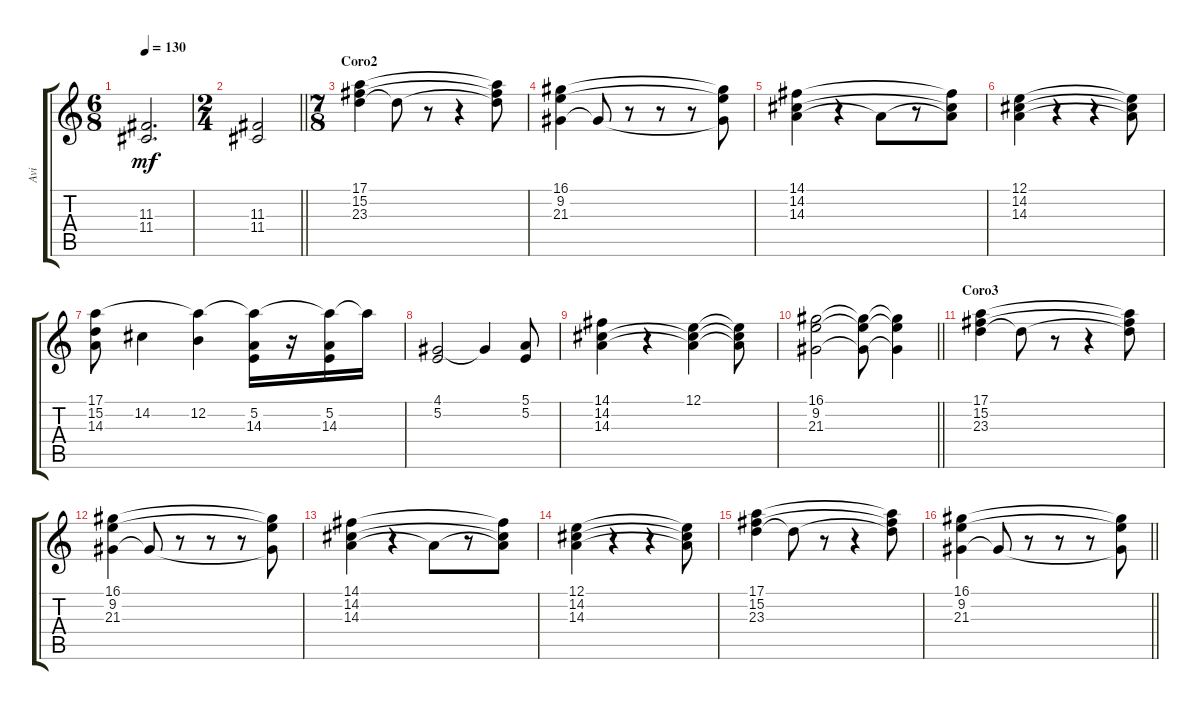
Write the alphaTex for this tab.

\track ("Avi" "Avi") {instrument lead2sawtooth}
\staff {score tabs}
\tuning (E4 B3 G3 D3 A2 E2) {hide}
\ts (6 8)
\tempo 130
\clef g2
\ks c
(11.3 11.4).2{d dy mf volume 13} |
\ts (2 4)
\barLineRight lightlight
(11.3 11.4).2 |
\ts (7 8)
\section ("" "Coro2")
(17.1 15.2 23.3).4{instrument lead2sawtooth} 15.2{t}.8 r.8 r.4 (17.1{t} 15.2{t} 23.3{t}).8 |
(16.1 9.2 21.3).4 9.2{t}.8 r.8 r.8 r.8 (16.1{t} 9.2{t} 21.3{t}).8 |
(14.1 14.2 14.3).4 r.4 14.3{t}.8 r.8 (14.1{t} 14.2{t} 14.3{t}).8 |
(12.1 14.2 14.3).4 r.4 r.4 (12.1{t} 14.2{t} 14.3{t}).8 |
(17.1 15.2 14.3).8 14.2.4 (17.1{t} 12.2).4 (17.1{t} 5.2 14.3).16 r.16 (17.1{t} 5.2 14.3).16 17.1{t}.16 |
(4.1 5.2).2 4.1{t}.4 (5.1 5.2).8 |
(14.1 14.2 14.3).4 r.4 (12.1 14.2{t} 14.3{t}).4 (12.1{t} 14.2{t} 14.3{t}).8 |
\barLineRight lightlight
(16.1 9.2 21.3).2 (16.1{t} 9.2{t} 21.3{t}).8 (16.1{t} 9.2{t} 21.3{t}).4 |
\section ("" "Coro3")
(17.1 15.2 23.3).4 15.2{t}.8 r.8 r.4 (17.1{t} 15.2{t} 23.3{t}).8 |
(16.1 9.2 21.3).4 9.2{t}.8 r.8 r.8 r.8 (16.1{t} 9.2{t} 21.3{t}).8 |
(14.1 14.2 14.3).4 r.4 14.3{t}.8 r.8 (14.1{t} 14.2{t} 14.3{t}).8 |
(12.1 14.2 14.3).4 r.4 r.4 (12.1{t} 14.2{t} 14.3{t}).8 |
(17.1 15.2 23.3).4 15.2{t}.8 r.8 r.4 (17.1{t} 15.2{t} 23.3{t}).8 |
\barLineRight lightlight
(16.1 9.2 21.3).4 9.2{t}.8 r.8 r.8 r.8 (16.1{t} 9.2{t} 21.3{t}).8
